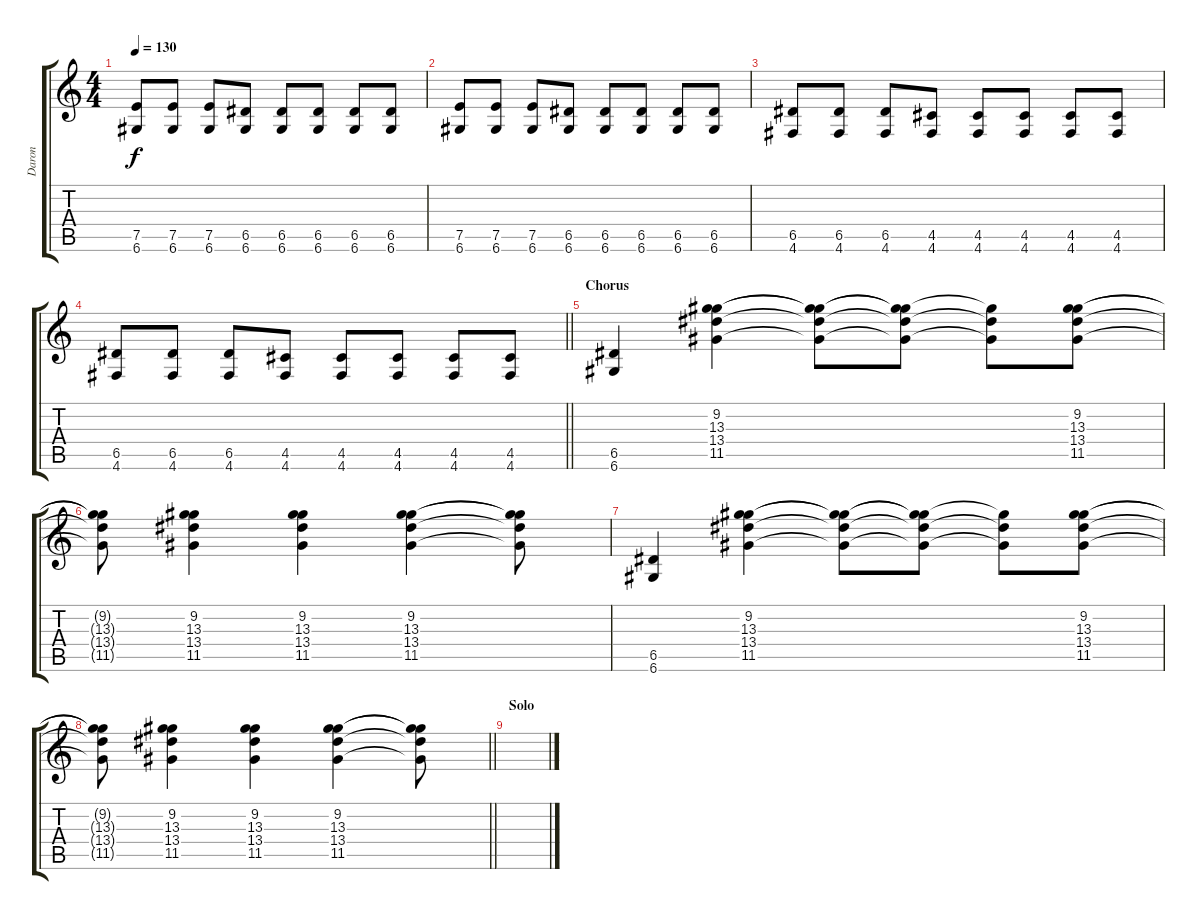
\track ("Daron" "Daron") {instrument overdrivenguitar}
\staff {score tabs}
\tuning (E4 B3 G3 D3 A2 D2) {hide}
\ts (4 4)
\tempo 130
\clef g2
\ks c
(7.5 6.6).8{dy f} (7.5 6.6).8 (7.5 6.6).8 (6.5 6.6).8 (6.5 6.6).8 (6.5 6.6).8 (6.5 6.6).8 (6.5 6.6).8 |
(7.5 6.6).8 (7.5 6.6).8 (7.5 6.6).8 (6.5 6.6).8 (6.5 6.6).8 (6.5 6.6).8 (6.5 6.6).8 (6.5 6.6).8 |
(6.5 4.6).8 (6.5 4.6).8 (6.5 4.6).8 (4.5 4.6).8 (4.5 4.6).8 (4.5 4.6).8 (4.5 4.6).8 (4.5 4.6).8 |
\barLineRight lightlight
(6.5 4.6).8 (6.5 4.6).8 (6.5 4.6).8 (4.5 4.6).8 (4.5 4.6).8 (4.5 4.6).8 (4.5 4.6).8 (4.5 4.6).8 |
\section ("" "Chorus")
(6.5 6.6).4 (9.2 13.3 13.4 11.5).4 (9.2{t} 13.3{t} 13.4{t} 11.5{t}).8 (9.2{t} 13.3{t} 13.4{t} 11.5{t}).8 (13.3{t} 13.4{t} 11.5{t}).8 (9.2 13.3 13.4 11.5).8 |
(9.2{t} 13.3{t} 13.4{t} 11.5{t}).8 (9.2 13.3 13.4 11.5).4 (9.2 13.3 13.4 11.5).4 (9.2 13.3 13.4 11.5).4 (9.2{t} 13.3{t} 13.4{t} 11.5{t}).8 |
(6.5 6.6).4 (9.2 13.3 13.4 11.5).4 (9.2{t} 13.3{t} 13.4{t} 11.5{t}).8 (9.2{t} 13.3{t} 13.4{t} 11.5{t}).8 (13.3{t} 13.4{t} 11.5{t}).8 (9.2 13.3 13.4 11.5).8 |
\barLineRight lightlight
(9.2{t} 13.3{t} 13.4{t} 11.5{t}).8 (9.2 13.3 13.4 11.5).4 (9.2 13.3 13.4 11.5).4 (9.2 13.3 13.4 11.5).4 (9.2{t} 13.3{t} 13.4{t} 11.5{t}).8 |
\section ("" "Solo")
